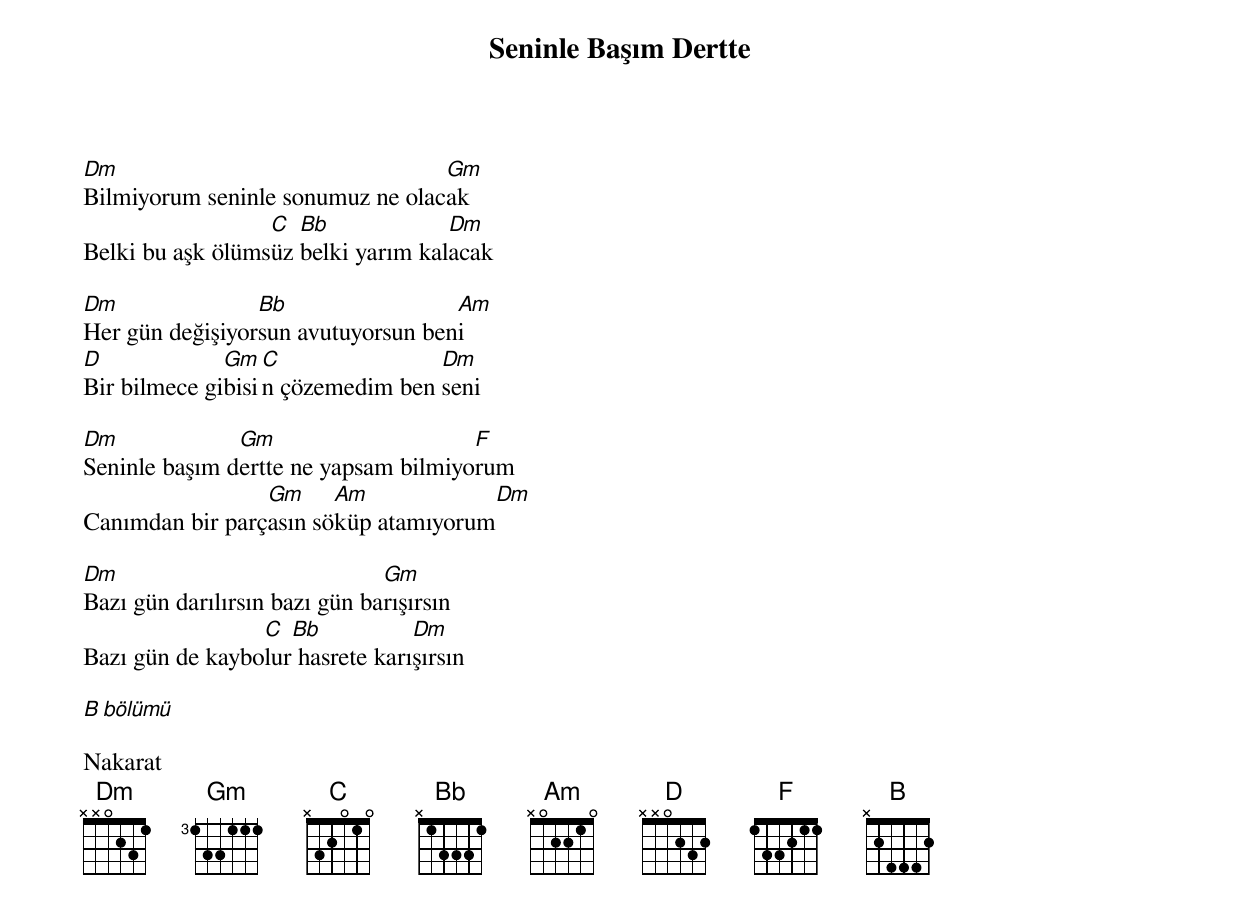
{title: Seninle Başım Dertte}
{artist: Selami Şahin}

Dm                                Gm
Bilmiyorum seninle sonumuz ne olacak
                  C  Bb             Dm
Belki bu aşk ölümsüz belki yarım kalacak

Dm               Bb                 Am
Her gün değişiyorsun avutuyorsun beni
D             Gm  C               Dm
Bir bilmece gibisin çözemedim ben seni

Dm             Gm                     F
Seninle başım dertte ne yapsam bilmiyorum
                 Gm     Am              Dm
Canımdan bir parçasın söküp atamıyorum

Dm                             Gm
Bazı gün darılırsın bazı gün barışırsın
                 C  Bb           Dm
Bazı gün de kaybolur hasrete karışırsın

B bölümü

Nakarat
